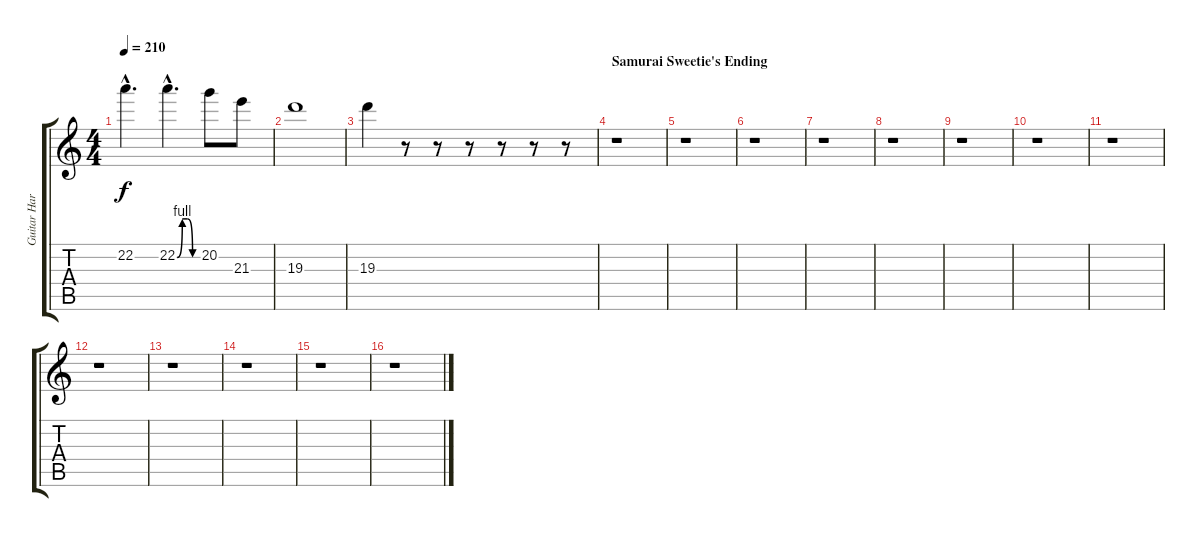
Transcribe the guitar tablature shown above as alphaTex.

\track ("Guitar Harms" "Guitar Har") {instrument distortionguitar}
\staff {score tabs}
\tuning (E4 B3 G3 D3 A2 E2) {hide}
\ts (4 4)
\tempo 210
\clef g2
\ks c
22.2{hac t}.4{d dy f} 22.2{be (custom 0 0 15 4 30 4 45 0 60 0) hac}.4{d} 20.2.8 21.3.8 |
19.3.1 |
19.3.4 r.8 r.8 r.8 r.8 r.8 r.8 |
\section ("" "Samurai Sweetie's Ending")
r.1 |
r.1 |
r.1 |
r.1 |
r.1 |
r.1 |
r.1 |
r.1 |
r.1 |
r.1 |
r.1 |
r.1 |
r.1
